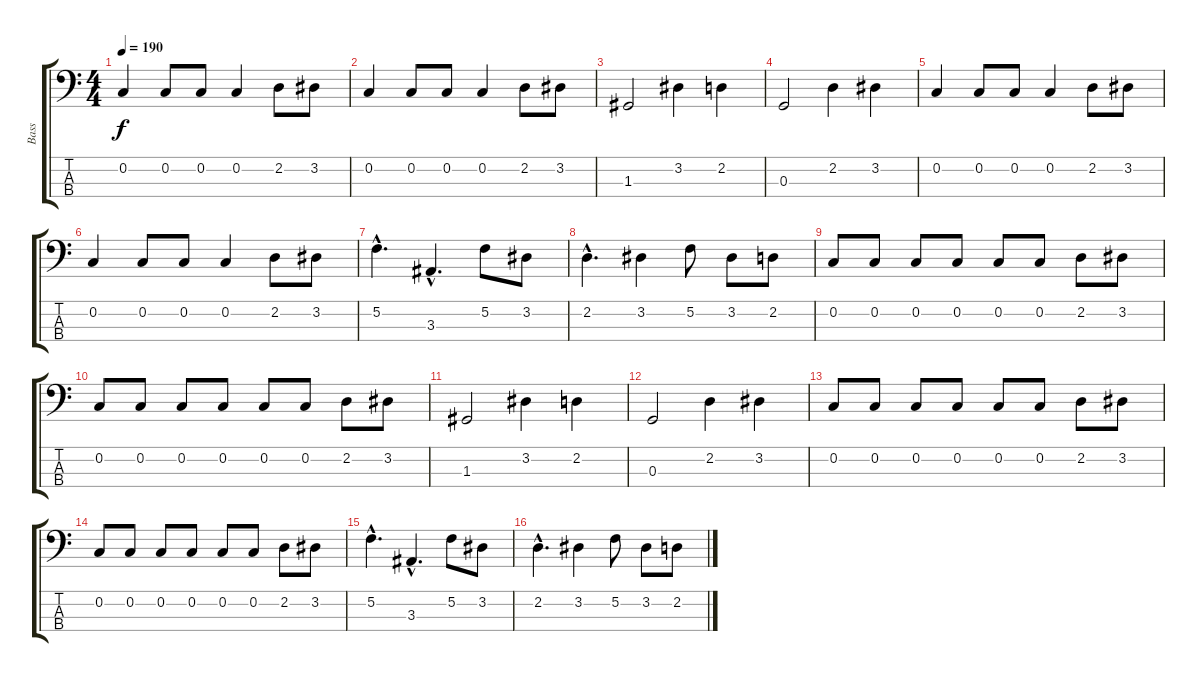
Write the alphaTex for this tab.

\track ("Bass" "Bass") {instrument electricbasspick}
\staff {score tabs}
\tuning (F2 C2 G1 D1) {hide}
\ts (4 4)
\tempo 190
\clef f4
\ks c
0.2.4{dy f} 0.2.8 0.2.8 0.2.4 2.2.8 3.2.8 |
0.2.4 0.2.8 0.2.8 0.2.4 2.2.8 3.2.8 |
1.3.2 3.2.4 2.2.4 |
0.3.2 2.2.4 3.2.4 |
0.2.4 0.2.8 0.2.8 0.2.4 2.2.8 3.2.8 |
0.2.4 0.2.8 0.2.8 0.2.4 2.2.8 3.2.8 |
5.2{hac}.4{d} 3.3{hac}.4{d} 5.2.8 3.2.8 |
2.2{hac}.4{d} 3.2.4 5.2.8 3.2.8 2.2.8 |
0.2.8 0.2.8 0.2.8 0.2.8 0.2.8 0.2.8 2.2.8 3.2.8 |
0.2.8 0.2.8 0.2.8 0.2.8 0.2.8 0.2.8 2.2.8 3.2.8 |
1.3.2 3.2.4 2.2.4 |
0.3.2 2.2.4 3.2.4 |
0.2.8 0.2.8 0.2.8 0.2.8 0.2.8 0.2.8 2.2.8 3.2.8 |
0.2.8 0.2.8 0.2.8 0.2.8 0.2.8 0.2.8 2.2.8 3.2.8 |
5.2{hac}.4{d} 3.3{hac}.4{d} 5.2.8 3.2.8 |
2.2{hac}.4{d} 3.2.4 5.2.8 3.2.8 2.2.8
